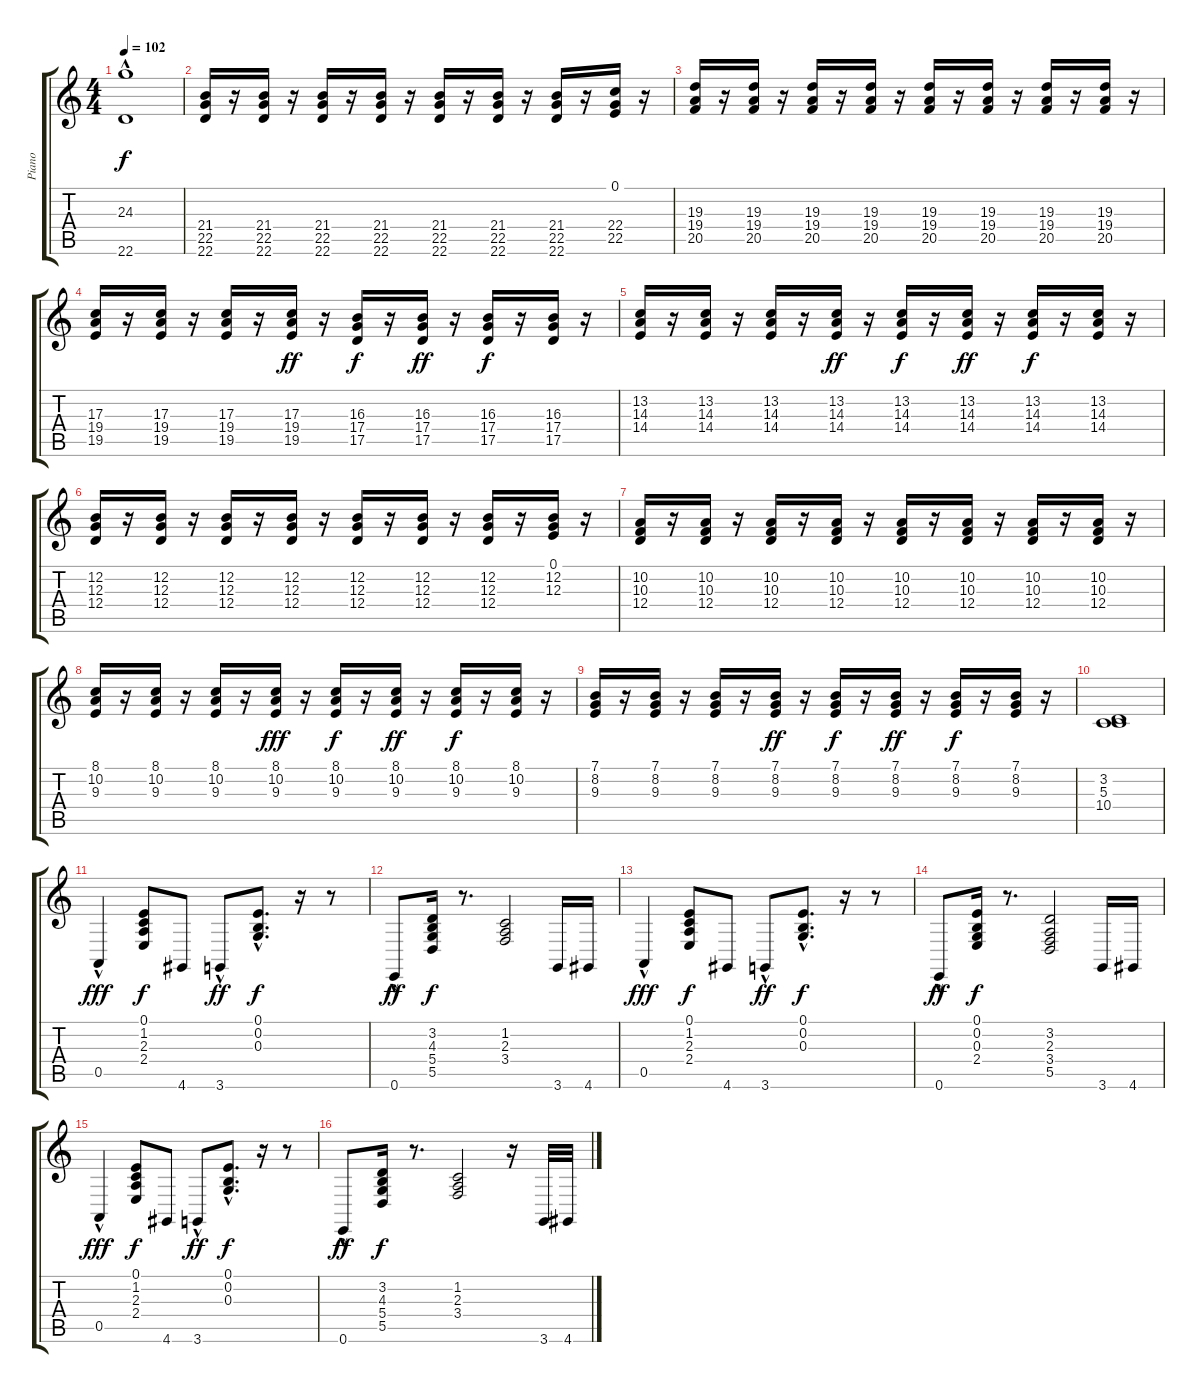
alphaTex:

\track ("Piano" "Piano") {instrument honkytonkpiano}
\staff {score tabs}
\tuning (E4 B3 G3 D3 A2 E2) {hide}
\ts (4 4)
\tempo 102
\clef g2
\ks c
(24.3{hac} 22.6{hac}).1{dy f} |
(21.4 22.5 22.6).16 r.16 (21.4 22.5 22.6).16 r.16 (21.4 22.5 22.6).16 r.16 (21.4 22.5 22.6).16 r.16 (21.4 22.5 22.6).16 r.16 (21.4 22.5 22.6).16 r.16 (21.4 22.5 22.6).16 r.16 (0.1 22.4 22.5).16 r.16 |
(19.3 19.4 20.5).16 r.16 (19.3 19.4 20.5).16 r.16 (19.3 19.4 20.5).16 r.16 (19.3 19.4 20.5).16 r.16 (19.3 19.4 20.5).16 r.16 (19.3 19.4 20.5).16 r.16 (19.3 19.4 20.5).16 r.16 (19.3 19.4 20.5).16 r.16 |
(17.3 19.4 19.5).16 r.16 (17.3 19.4 19.5).16 r.16 (17.3 19.4 19.5).16 r.16 (17.3 19.4 19.5).16{dy ff} r.16 (16.3 17.4 17.5).16{dy f} r.16 (16.3 17.4 17.5).16{dy ff} r.16 (16.3 17.4 17.5).16{dy f} r.16 (16.3 17.4 17.5).16 r.16 |
(13.2 14.3 14.4).16 r.16 (13.2 14.3 14.4).16 r.16 (13.2 14.3 14.4).16 r.16 (13.2 14.3 14.4).16{dy ff} r.16 (13.2 14.3 14.4).16{dy f} r.16 (13.2 14.3 14.4).16{dy ff} r.16 (13.2 14.3 14.4).16{dy f} r.16 (13.2 14.3 14.4).16 r.16 |
(12.2 12.3 12.4).16 r.16 (12.2 12.3 12.4).16 r.16 (12.2 12.3 12.4).16 r.16 (12.2 12.3 12.4).16 r.16 (12.2 12.3 12.4).16 r.16 (12.2 12.3 12.4).16 r.16 (12.2 12.3 12.4).16 r.16 (0.1 12.2 12.3).16 r.16 |
(10.2 10.3 12.4).16 r.16 (10.2 10.3 12.4).16 r.16 (10.2 10.3 12.4).16 r.16 (10.2 10.3 12.4).16 r.16 (10.2 10.3 12.4).16 r.16 (10.2 10.3 12.4).16 r.16 (10.2 10.3 12.4).16 r.16 (10.2 10.3 12.4).16 r.16 |
(8.1 10.2 9.3).16 r.16 (8.1 10.2 9.3).16 r.16 (8.1 10.2 9.3).16 r.16 (8.1 10.2 9.3).16{dy fff} r.16 (8.1 10.2 9.3).16{dy f} r.16 (8.1 10.2 9.3).16{dy ff} r.16 (8.1 10.2 9.3).16{dy f} r.16 (8.1 10.2 9.3).16 r.16 |
(7.1 8.2 9.3).16 r.16 (7.1 8.2 9.3).16 r.16 (7.1 8.2 9.3).16 r.16 (7.1 8.2 9.3).16{dy ff} r.16 (7.1 8.2 9.3).16{dy f} r.16 (7.1 8.2 9.3).16{dy ff} r.16 (7.1 8.2 9.3).16{dy f} r.16 (7.1 8.2 9.3).16 r.16 |
(3.2 5.3 10.4).1 |
0.5{hac}.4{dy fff} (0.1 1.2 2.3 2.4).8{dy f} 4.6.8 3.6{hac}.8{dy ff} (0.1{hac} 0.2{hac} 0.3{hac}).8{d dy f} r.16 r.8 |
0.6{hac}.8{dy ff} (3.2 4.3 5.4 5.5).16{dy f} r.8{d} (1.2 2.3 3.4).2 3.6.16 4.6.16 |
0.5{hac}.4{dy fff} (0.1 1.2 2.3 2.4).8{dy f} 4.6.8 3.6{hac}.8{dy ff} (0.1{hac} 0.2{hac} 0.3{hac}).8{d dy f} r.16 r.8 |
0.6{hac}.8{dy ff} (0.1 0.2 0.3 2.4).16{dy f} r.8{d} (3.2 2.3 3.4 5.5).2 3.6.16 4.6.16 |
0.5{hac}.4{dy fff} (0.1 1.2 2.3 2.4).8{dy f} 4.6.8 3.6{hac}.8{dy ff} (0.1{hac} 0.2{hac} 0.3{hac}).8{d dy f} r.16 r.8 |
0.6{hac}.8{dy ff} (3.2 4.3 5.4 5.5).16{dy f} r.8{d} (1.2 2.3 3.4).2 r.16 3.6.32 4.6.32
